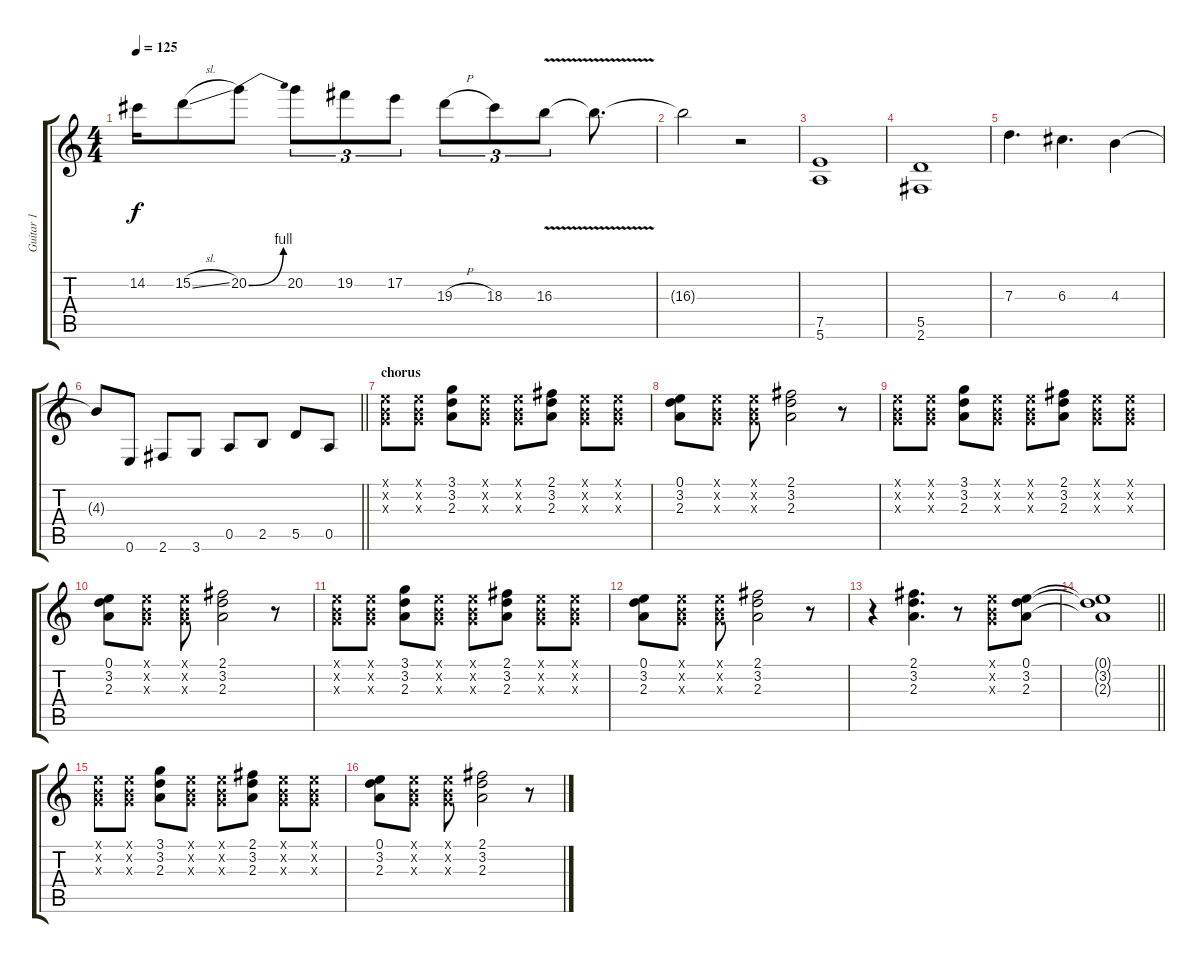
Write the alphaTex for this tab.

\track ("Guitar 1" "Guitar 1") {instrument distortionguitar}
\staff {score tabs}
\tuning (E4 B3 G3 D3 A2 E2) {hide}
\ts (4 4)
\tempo 125
\clef g2
\ks c
14.2.16{dy f} 15.2{sl}.8 20.2{be (bend 0 0 60 4)}.8 20.2.8{tu (3 2)} 19.2.8{tu (3 2)} 17.2.8{tu (3 2)} 19.3{h}.8{tu (3 2)} 18.3.8{tu (3 2)} 16.3{v}.8{tu (3 2)} 16.3{t}.8{d} |
16.3{t}.2 r.2 |
(7.5 5.6).1 |
(5.5 2.6).1 |
7.3.4{d} 6.3.4{d} 4.3.4 |
\barLineRight lightlight
4.3{t}.8 0.6.8 2.6.8 3.6.8 0.5.8 2.5.8 5.5.8 0.5.8 |
\section ("" "chorus")
(0.1{x} 0.2{x} 0.3{x}).8 (0.1{x} 0.2{x} 0.3{x}).8 (3.1 3.2 2.3).8 (0.1{x} 0.2{x} 0.3{x}).8 (0.1{x} 0.2{x} 0.3{x}).8 (2.1 3.2 2.3).8 (0.1{x} 0.2{x} 0.3{x}).8 (0.1{x} 0.2{x} 0.3{x}).8 |
(0.1 3.2 2.3).8 (0.1{x} 0.2{x} 0.3{x}).8 (0.1{x} 0.2{x} 0.3{x}).8 (2.1 3.2 2.3).2 r.8 |
(0.1{x} 0.2{x} 0.3{x}).8 (0.1{x} 0.2{x} 0.3{x}).8 (3.1 3.2 2.3).8 (0.1{x} 0.2{x} 0.3{x}).8 (0.1{x} 0.2{x} 0.3{x}).8 (2.1 3.2 2.3).8 (0.1{x} 0.2{x} 0.3{x}).8 (0.1{x} 0.2{x} 0.3{x}).8 |
(0.1 3.2 2.3).8 (0.1{x} 0.2{x} 0.3{x}).8 (0.1{x} 0.2{x} 0.3{x}).8 (2.1 3.2 2.3).2 r.8 |
(0.1{x} 0.2{x} 0.3{x}).8 (0.1{x} 0.2{x} 0.3{x}).8 (3.1 3.2 2.3).8 (0.1{x} 0.2{x} 0.3{x}).8 (0.1{x} 0.2{x} 0.3{x}).8 (2.1 3.2 2.3).8 (0.1{x} 0.2{x} 0.3{x}).8 (0.1{x} 0.2{x} 0.3{x}).8 |
(0.1 3.2 2.3).8 (0.1{x} 0.2{x} 0.3{x}).8 (0.1{x} 0.2{x} 0.3{x}).8 (2.1 3.2 2.3).2 r.8 |
r.4 (2.1 3.2 2.3).4{d} r.8 (0.1{x} 0.2{x} 0.3{x}).8 (0.1 3.2 2.3).8 |
\barLineRight lightlight
(0.1{t} 3.2{t} 2.3{t}).1 |
(0.1{x} 0.2{x} 0.3{x}).8 (0.1{x} 0.2{x} 0.3{x}).8 (3.1 3.2 2.3).8 (0.1{x} 0.2{x} 0.3{x}).8 (0.1{x} 0.2{x} 0.3{x}).8 (2.1 3.2 2.3).8 (0.1{x} 0.2{x} 0.3{x}).8 (0.1{x} 0.2{x} 0.3{x}).8 |
(0.1 3.2 2.3).8 (0.1{x} 0.2{x} 0.3{x}).8 (0.1{x} 0.2{x} 0.3{x}).8 (2.1 3.2 2.3).2 r.8
